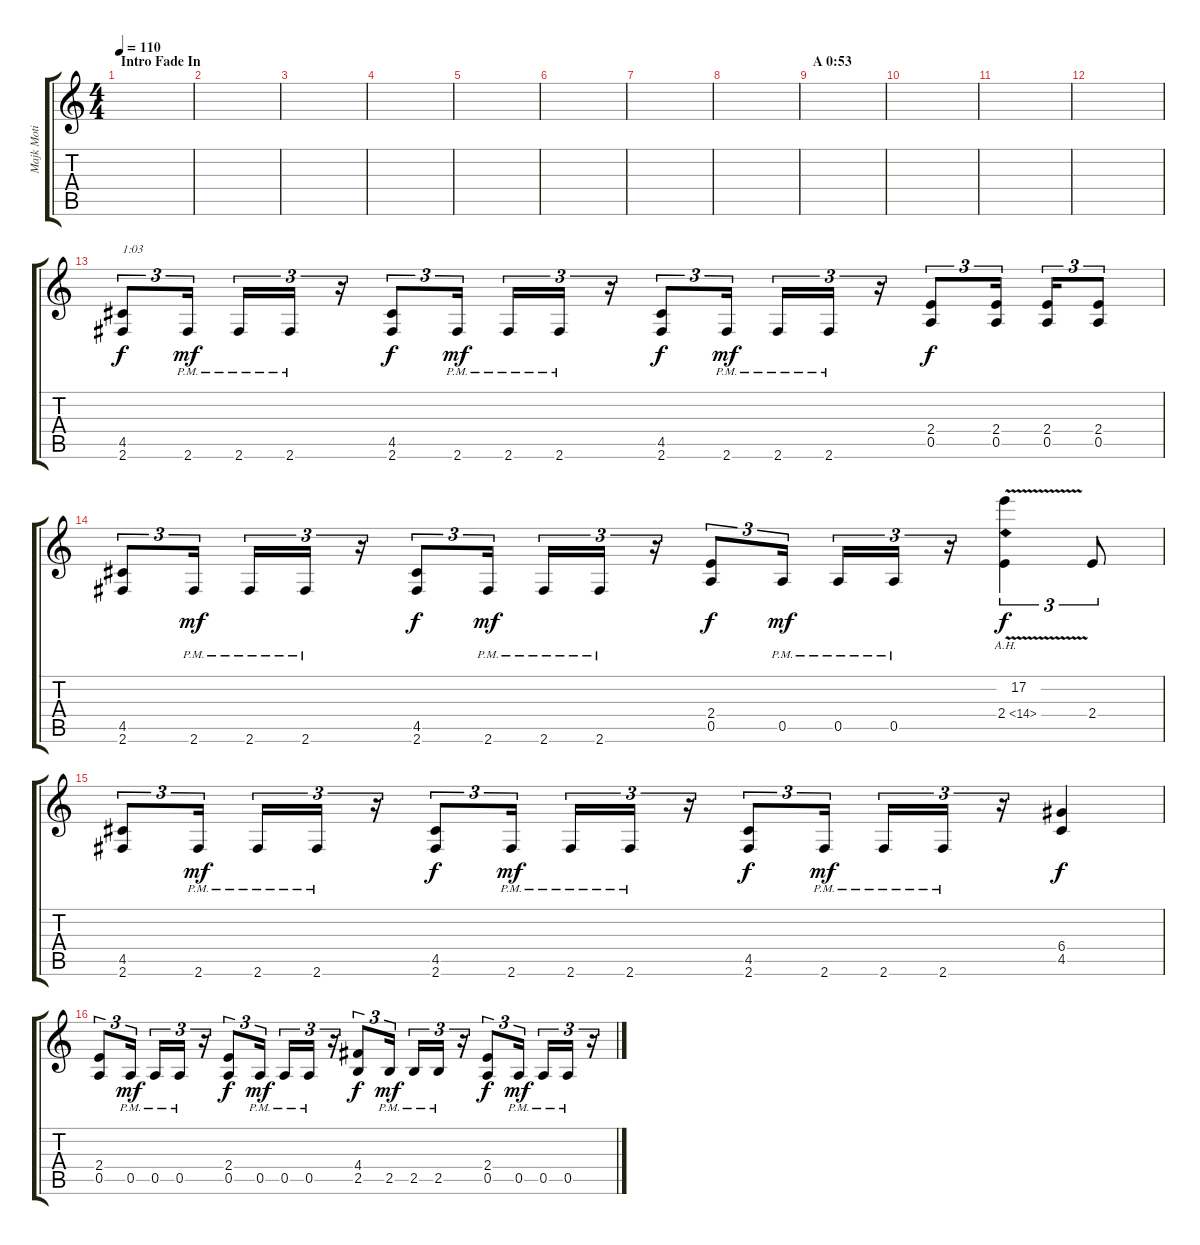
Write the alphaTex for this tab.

\track ("Majk Moti (right)" "Majk Moti ") {instrument overdrivenguitar}
\staff {score tabs}
\tuning (E4 B3 G3 D3 A2 E2) {hide}
\ts (4 4)
\section ("" "Intro Fade In")
\tempo 110
\clef g2
\ks c
|
|
|
|
|
|
|
|
\section ("" "A 0:53")
|
|
|
|
(4.5 2.6).8{tu (3 2) txt "1:03" volume 12} 2.6{pm}.16{tu (3 2) dy mf} 2.6{pm}.16{tu (3 2)} 2.6{pm}.16{tu (3 2)} r.16{tu (3 2)} (4.5 2.6).8{tu (3 2) dy f} 2.6{pm}.16{tu (3 2) dy mf} 2.6{pm}.16{tu (3 2)} 2.6{pm}.16{tu (3 2)} r.16{tu (3 2)} (4.5 2.6).8{tu (3 2) dy f} 2.6{pm}.16{tu (3 2) dy mf} 2.6{pm}.16{tu (3 2)} 2.6{pm}.16{tu (3 2)} r.16{tu (3 2)} (2.4 0.5).8{tu (3 2) dy f} (2.4 0.5).16{tu (3 2)} (2.4 0.5).16{tu (3 2)} (2.4 0.5).8{tu (3 2)} |
(4.5 2.6).8{tu (3 2)} 2.6{pm}.16{tu (3 2) dy mf} 2.6{pm}.16{tu (3 2)} 2.6{pm}.16{tu (3 2)} r.16{tu (3 2)} (4.5 2.6).8{tu (3 2) dy f} 2.6{pm}.16{tu (3 2) dy mf} 2.6{pm}.16{tu (3 2)} 2.6{pm}.16{tu (3 2)} r.16{tu (3 2)} (2.4 0.5).8{tu (3 2) dy f} 0.5{pm}.16{tu (3 2) dy mf} 0.5{pm}.16{tu (3 2)} 0.5{pm}.16{tu (3 2)} r.16{tu (3 2)} (17.2{v} 2.4{ah 12 v}).4{tu (3 2) dy f} 2.4.8{tu (3 2)} |
(4.5 2.6).8{tu (3 2)} 2.6{pm}.16{tu (3 2) dy mf} 2.6{pm}.16{tu (3 2)} 2.6{pm}.16{tu (3 2)} r.16{tu (3 2)} (4.5 2.6).8{tu (3 2) dy f} 2.6{pm}.16{tu (3 2) dy mf} 2.6{pm}.16{tu (3 2)} 2.6{pm}.16{tu (3 2)} r.16{tu (3 2)} (4.5 2.6).8{tu (3 2) dy f} 2.6{pm}.16{tu (3 2) dy mf} 2.6{pm}.16{tu (3 2)} 2.6{pm}.16{tu (3 2)} r.16{tu (3 2)} (6.4 4.5).4{dy f} |
(2.4 0.5).8{tu (3 2)} 0.5{pm}.16{tu (3 2) dy mf} 0.5{pm}.16{tu (3 2)} 0.5{pm}.16{tu (3 2)} r.16{tu (3 2)} (2.4 0.5).8{tu (3 2) dy f} 0.5{pm}.16{tu (3 2) dy mf} 0.5{pm}.16{tu (3 2)} 0.5{pm}.16{tu (3 2)} r.16{tu (3 2)} (4.4 2.5).8{tu (3 2) dy f} 2.5{pm}.16{tu (3 2) dy mf} 2.5{pm}.16{tu (3 2)} 2.5{pm}.16{tu (3 2)} r.16{tu (3 2)} (2.4 0.5).8{tu (3 2) dy f} 0.5{pm}.16{tu (3 2) dy mf} 0.5{pm}.16{tu (3 2)} 0.5{pm}.16{tu (3 2)} r.16{tu (3 2)}
